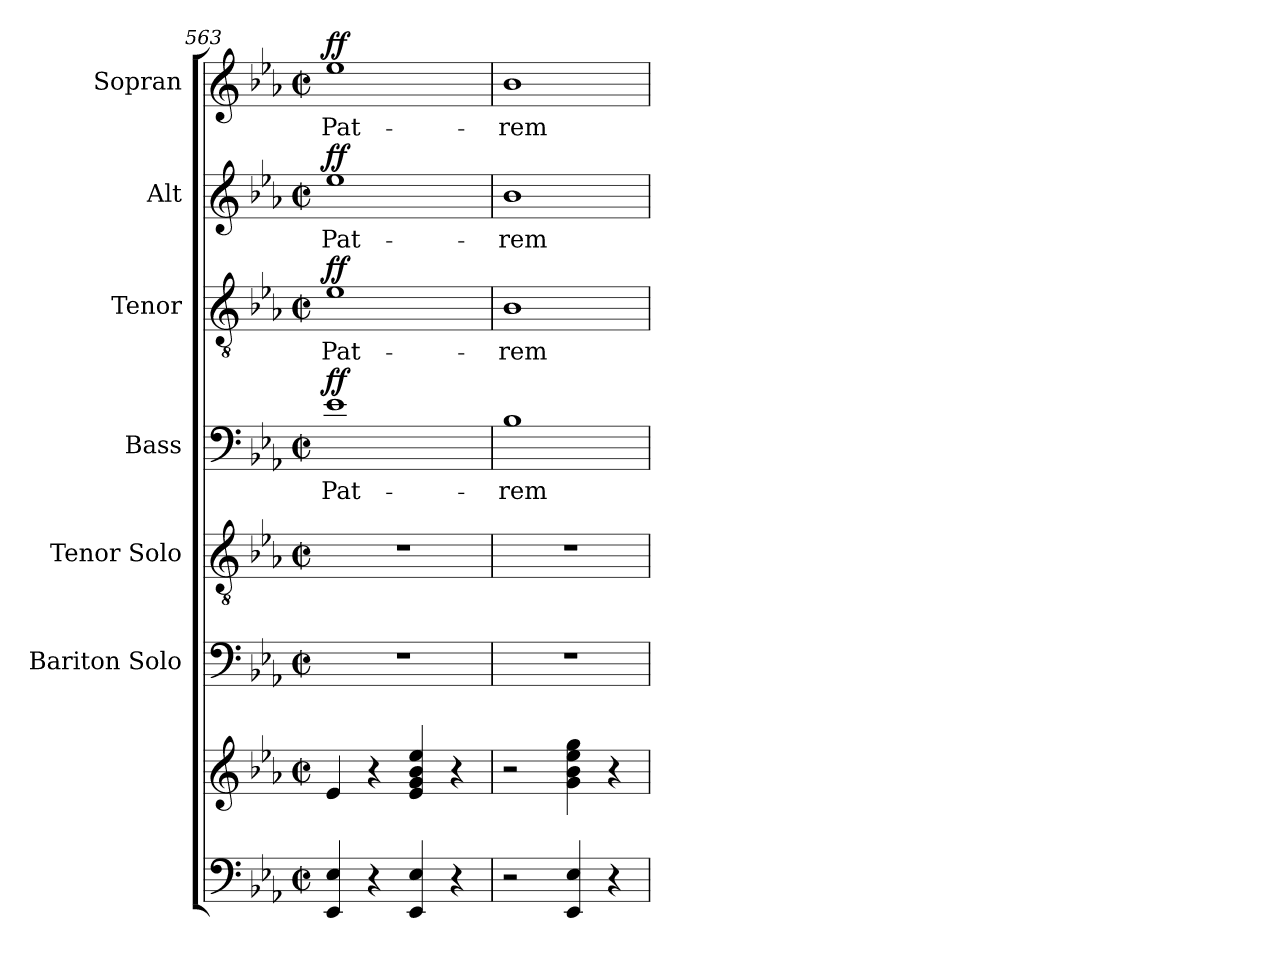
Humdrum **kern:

**kern	**kern	**kern	**kern	**kern	**text	**dynam	**kern	**text	**dynam	**kern	**text	**dynam	**kern	**text	**dynam
*part7	*part7	*part6	*part5	*part4	*part4	*part4	*part3	*part3	*part3	*part2	*part2	*part2	*part1	*part1	*part1
*staff8	*staff7	*staff6	*staff5	*staff4	*staff4	*staff4	*staff3	*staff3	*staff3	*staff2	*staff2	*staff2	*staff1	*staff1	*staff1
*	*	*I"Bariton Solo	*I"Tenor Solo	*I"Bass	*	*	*I"Tenor	*	*	*I"Alt	*	*	*I"Sopran	*	*
*	*	*	*	*I'B.	*	*	*I'T.	*	*	*I'A.	*	*	*I'S.	*	*
!!LO:LB:g=z
*clefF4	*clefG2	*clefF4	*clefGv2	*clefF4	*	*	*clefGv2	*	*	*clefG2	*	*	*clefG2	*	*
*k[b-e-a-]	*k[b-e-a-]	*k[b-e-a-]	*k[b-e-a-]	*k[b-e-a-]	*	*	*k[b-e-a-]	*	*	*k[b-e-a-]	*	*	*k[b-e-a-]	*	*
*E-:	*E-:	*E-:	*E-:	*E-:	*	*	*E-:	*	*	*E-:	*	*	*E-:	*	*
*M2/2	*M2/2	*M2/2	*M2/2	*M2/2	*	*	*M2/2	*	*	*M2/2	*	*	*M2/2	*	*
*met(c|)	*met(c|)	*met(c|)	*met(c|)	*met(c|)	*	*	*met(c|)	*	*	*met(c|)	*	*	*met(c|)	*	*
=563	=563	=563	=563	=563	=563	=563	=563	=563	=563	=563	=563	=563	=563	=563	=563
!	!	!	!	!	!LO:LY:b	!LO:DY:a	!	!LO:LY:b	!LO:DY:a	!	!LO:LY:b	!LO:DY:a	!	!LO:LY:b	!LO:DY:a
4EE-/ 4E-/	4e-/	1r	1r	1e-	Pat-	ff	1e-	Pat-	ff	1ee-	Pat-	ff	1ee-	Pat-	ff
4r	4r	.	.	.	.	.	.	.	.	.	.	.	.	.	.
4EE-/ 4E-/	4e-/ 4g/ 4b-/ 4ee-/	.	.	.	.	.	.	.	.	.	.	.	.	.	.
4r	4r	.	.	.	.	.	.	.	.	.	.	.	.	.	.
=564	=564	=564	=564	=564	=564	=564	=564	=564	=564	=564	=564	=564	=564	=564	=564
!	!	!	!	!	!LO:LY:b	!	!	!LO:LY:b	!	!	!LO:LY:b	!	!	!LO:LY:b	!
2r	2r	1r	1r	1B-	-rem	.	1B-	-rem	.	1b-	-rem	.	1b-	-rem	.
4EE-/ 4E-/	4g\ 4b-\ 4ee-\ 4gg\	.	.	.	.	.	.	.	.	.	.	.	.	.	.
4r	4r	.	.	.	.	.	.	.	.	.	.	.	.	.	.
=	=	=	=	=	=	=	=	=	=	=	=	=	=	=	=
*-	*-	*-	*-	*-	*-	*-	*-	*-	*-	*-	*-	*-	*-	*-	*-
